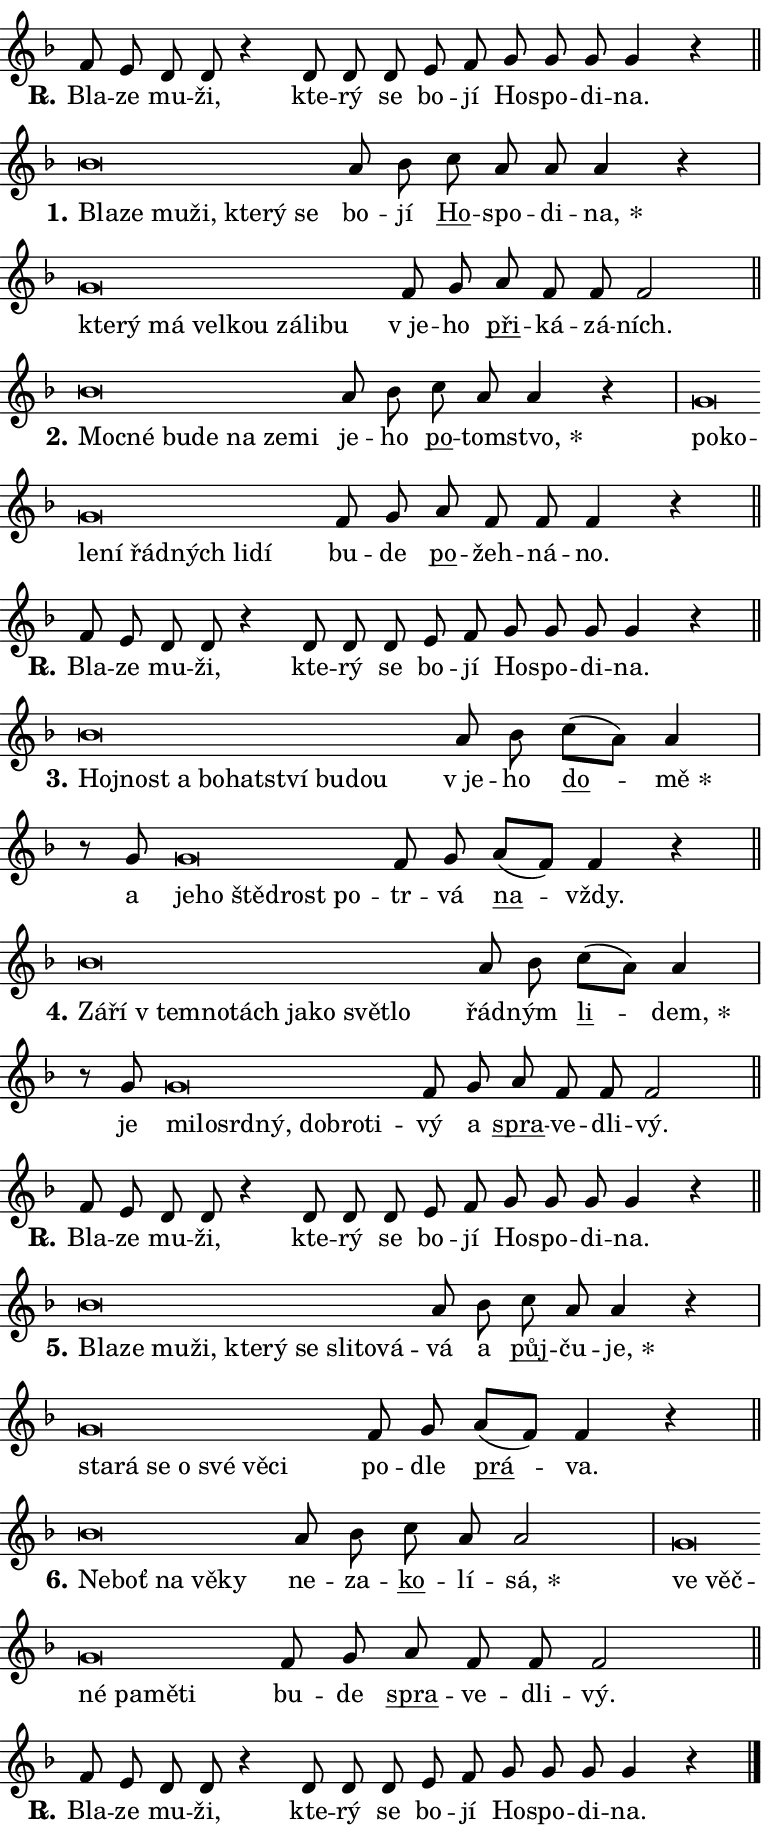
\version "2.24.0"
\header { tagline = "" }
\paper {
  indent = 0\cm
  top-margin = 0\cm
  right-margin = 0.13\cm % to fit lyric hyphens
  bottom-margin = 0\cm
  left-margin = 0\cm
  paper-width = 13\cm
  page-breaking = #ly:one-page-breaking
  system-system-spacing.basic-distance = #11
  score-system-spacing.basic-distance = #11
  ragged-last = ##f
}


%% Author: Thomas Morley
%% https://lists.gnu.org/archive/html/lilypond-user/2020-05/msg00002.html
#(define (line-position grob)
"Returns position of @var[grob} in current system:
   @code{'start}, if at first time-step
   @code{'end}, if at last time-step
   @code{'middle} otherwise
"
  (let* ((col (ly:item-get-column grob))
         (ln (ly:grob-object col 'left-neighbor))
         (rn (ly:grob-object col 'right-neighbor))
         (col-to-check-left (if (ly:grob? ln) ln col))
         (col-to-check-right (if (ly:grob? rn) rn col))
         (break-dir-left
           (and
             (ly:grob-property col-to-check-left 'non-musical #f)
             (ly:item-break-dir col-to-check-left)))
         (break-dir-right
           (and
             (ly:grob-property col-to-check-right 'non-musical #f)
             (ly:item-break-dir col-to-check-right))))
        (cond ((eqv? 1 break-dir-left) 'start)
              ((eqv? -1 break-dir-right) 'end)
              (else 'middle))))

#(define (tranparent-at-line-position vctor)
  (lambda (grob)
  "Relying on @code{line-position} select the relevant enry from @var{vctor}.
Used to determine transparency,"
    (case (line-position grob)
      ((end) (not (vector-ref vctor 0)))
      ((middle) (not (vector-ref vctor 1)))
      ((start) (not (vector-ref vctor 2))))))

noteHeadBreakVisibility =
#(define-music-function (break-visibility)(vector?)
"Makes @code{NoteHead}s transparent relying on @var{break-visibility}"
#{
  \override NoteHead.transparent =
    #(tranparent-at-line-position break-visibility)
#})

#(define delete-ledgers-for-transparent-note-heads
  (lambda (grob)
    "Reads whether a @code{NoteHead} is transparent.
If so this @code{NoteHead} is removed from @code{'note-heads} from
@var{grob}, which is supposed to be @code{LedgerLineSpanner}.
As a result ledgers are not printed for this @code{NoteHead}"
    (let* ((nhds-array (ly:grob-object grob 'note-heads))
           (nhds-list
             (if (ly:grob-array? nhds-array)
                 (ly:grob-array->list nhds-array)
                 '()))
           ;; Relies on the transparent-property being done before
           ;; Staff.LedgerLineSpanner.after-line-breaking is executed.
           ;; This is fragile ...
           (to-keep
             (remove
               (lambda (nhd)
                 (ly:grob-property nhd 'transparent #f))
               nhds-list)))
      ;; TODO find a better method to iterate over grob-arrays, similiar
      ;; to filter/remove etc for lists
      ;; For now rebuilt from scratch
      (set! (ly:grob-object grob 'note-heads)  '())
      (for-each
        (lambda (nhd)
          (ly:pointer-group-interface::add-grob grob 'note-heads nhd))
        to-keep))))

squashNotes = {
  \override NoteHead.X-extent = #'(-0.2 . 0.2)
  \override NoteHead.Y-extent = #'(-0.75 . 0)
  \override NoteHead.stencil =
    #(lambda (grob)
       (let ((pos (ly:grob-property grob 'staff-position)))
         (begin
           (if (< pos -7) (display "ERROR: Lower brevis then expected\n") (display ""))
           (if (<= pos -6) ly:text-interface::print ly:note-head::print))))
}
unSquashNotes = {
  \revert NoteHead.X-extent
  \revert NoteHead.Y-extent
  \revert NoteHead.stencil
}

hideNotes = \noteHeadBreakVisibility #begin-of-line-visible
unHideNotes = \noteHeadBreakVisibility #all-visible

% work-around for resetting accidentals
% https://lilypond.org/doc/v2.23/Documentation/notation/displaying-rhythms#unmetered-music
cadenzaMeasure = {
  \cadenzaOff
  \partial 1024 s1024
  \cadenzaOn
}

#(define-markup-command (accent layout props text) (markup?)
  "Underline accented syllable"
  (interpret-markup layout props
    #{\markup \override #'(offset . 4.3) \underline { #text }#}))

responsum = \markup \concat {
  "R" \hspace #-1.05 \path #0.1 #'((moveto 0 0.07) (lineto 0.9 0.8)) \hspace #0.05 "."
}

spaceSize = #0.6828661417322834 % exact space size for TeX Gyre Schola

\layout {
  \context {
    \Staff
    \remove "Time_signature_engraver"
    \override LedgerLineSpanner.after-line-breaking = #delete-ledgers-for-transparent-note-heads
  }
  \context {
    \Lyrics {
      \override LyricSpace.minimum-distance = \spaceSize
      \override LyricText.font-name = #"TeX Gyre Schola"
      \override LyricText.font-size = 1
      \override StanzaNumber.font-name = #"TeX Gyre Schola Bold"
      \override StanzaNumber.font-size = 1
    }
  }
  \context {
    \Score 
    \override NoteHead.text =
      #(lambda (grob) 
        (let ((pos (ly:grob-property grob 'staff-position)))
          #{\markup {
            \combine
              \halign #-0.55 \raise #(if (= pos -6) 0 0.5) \override #'(thickness . 2) \draw-line #'(3.2 . 0)
              \musicglyph "noteheads.sM1"
          }#}))
  }
}

% magnetic-lyrics.ily
%
%   written by
%     Jean Abou Samra <jean@abou-samra.fr>
%     Werner Lemberg <wl@gnu.org>
%
%   adapted by
%     Jiri Hon <jiri.hon@gmail.com>
%
% Version 2022-Apr-15

% https://www.mail-archive.com/lilypond-user@gnu.org/msg149350.html

#(define (Left_hyphen_pointer_engraver context)
   "Collect syllable-hyphen-syllable occurrences in lyrics and store
them in properties.  This engraver only looks to the left.  For
example, if the lyrics input is @code{foo -- bar}, it does the
following.

@itemize @bullet
@item
Set the @code{text} property of the @code{LyricHyphen} grob between
@q{foo} and @q{bar} to @code{foo}.

@item
Set the @code{left-hyphen} property of the @code{LyricText} grob with
text @q{foo} to the @code{LyricHyphen} grob between @q{foo} and
@q{bar}.
@end itemize

Use this auxiliary engraver in combination with the
@code{lyric-@/text::@/apply-@/magnetic-@/offset!} hook."
   (let ((hyphen #f)
         (text #f))
     (make-engraver
      (acknowledgers
       ((lyric-syllable-interface engraver grob source-engraver)
        (set! text grob)))
      (end-acknowledgers
       ((lyric-hyphen-interface engraver grob source-engraver)
        ;(when (not (grob::has-interface grob 'lyric-space-interface))
          (set! hyphen grob)));)
      ((stop-translation-timestep engraver)
       (when (and text hyphen)
         (ly:grob-set-object! text 'left-hyphen hyphen))
       (set! text #f)
       (set! hyphen #f)))))

#(define (lyric-text::apply-magnetic-offset! grob)
   "If the space between two syllables is less than the value in
property @code{LyricText@/.details@/.squash-threshold}, move the right
syllable to the left so that it gets concatenated with the left
syllable.

Use this function as a hook for
@code{LyricText@/.after-@/line-@/breaking} if the
@code{Left_@/hyphen_@/pointer_@/engraver} is active."
   (let ((hyphen (ly:grob-object grob 'left-hyphen #f)))
     (when hyphen
       (let ((left-text (ly:spanner-bound hyphen LEFT)))
         (when (grob::has-interface left-text 'lyric-syllable-interface)
           (let* ((common (ly:grob-common-refpoint grob left-text X))
                  (this-x-ext (ly:grob-extent grob common X))
                  (left-x-ext
                   (begin
                     ;; Trigger magnetism for left-text.
                     (ly:grob-property left-text 'after-line-breaking)
                     (ly:grob-extent left-text common X)))
                  ;; `delta` is the gap width between two syllables.
                  (delta (- (interval-start this-x-ext)
                            (interval-end left-x-ext)))
                  (details (ly:grob-property grob 'details))
                  (threshold (assoc-get 'squash-threshold details 0.2)))
             (when (< delta threshold)
               (let* (;; We have to manipulate the input text so that
                      ;; ligatures crossing syllable boundaries are not
                      ;; disabled.  For languages based on the Latin
                      ;; script this is essentially a beautification.
                      ;; However, for non-Western scripts it can be a
                      ;; necessity.
                      (lt (ly:grob-property left-text 'text))
                      (rt (ly:grob-property grob 'text))
                      (is-space (grob::has-interface hyphen 'lyric-space-interface))
                      (space (if is-space " " ""))
                      (extra-delta (if is-space spaceSize 0))
                      ;; Append new syllable.
                      (ltrt-space (if (and (string? lt) (string? rt))
                                (string-append lt space rt)
                                (make-concat-markup (list lt space rt))))
                      ;; Right-align `ltrt` to the right side.
                      (ltrt-space-markup (grob-interpret-markup
                               grob
                               (make-translate-markup
                                (cons (interval-length this-x-ext) 0)
                                (make-right-align-markup ltrt-space)))))
                 (begin
                   ;; Don't print `left-text`.
                   (ly:grob-set-property! left-text 'stencil #f)
                   ;; Set text and stencil (which holds all collected
                   ;; syllables so far) and shift it to the left.
                   (ly:grob-set-property! grob 'text ltrt-space)
                   (ly:grob-set-property! grob 'stencil ltrt-space-markup)
                   (ly:grob-translate-axis! grob (- (- delta extra-delta)) X))))))))))


#(define (lyric-hyphen::displace-bounds-first grob)
   ;; Make very sure this callback isn't triggered too early.
   (let ((left (ly:spanner-bound grob LEFT))
         (right (ly:spanner-bound grob RIGHT)))
     (ly:grob-property left 'after-line-breaking)
     (ly:grob-property right 'after-line-breaking)
     (ly:lyric-hyphen::print grob)))

squashThreshold = #0.4

\layout {
  \context {
    \Lyrics
    \consists #Left_hyphen_pointer_engraver
    \override LyricText.after-line-breaking =
      #lyric-text::apply-magnetic-offset!
    \override LyricHyphen.stencil = #lyric-hyphen::displace-bounds-first
    \override LyricText.details.squash-threshold = \squashThreshold
    \override LyricHyphen.minimum-distance = 0
    \override LyricHyphen.minimum-length = \squashThreshold
  }
}

squashText = \override LyricText.details.squash-threshold = 9999
unSquashText = \override LyricText.details.squash-threshold = \squashThreshold

leftText = \override LyricText.self-alignment-X = #LEFT
unLeftText = \revert LyricText.self-alignment-X

starOffset = #(lambda (grob) 
                (let ((x_offset (ly:self-alignment-interface::aligned-on-x-parent grob)))
                  (if (= x_offset 0) 0 (+ x_offset 1.2))))

star = #(define-music-function (syllable)(string?)
"Append star separator at the end of a syllable"
#{
  \once \override LyricText.X-offset = #starOffset
  \lyricmode { \markup {
    #syllable
    \override #'((font-name . "TeX Gyre Schola Bold")) \hspace #0.2 \lower #0.65 \larger "*"
  } }
#})

starAccent = #(define-music-function (syllable)(string?)
"Append star separator at the end of a syllable and make accent"
#{
  \once \override LyricText.X-offset = #starOffset
  \lyricmode { \markup {
    \accent #syllable
    \override #'((font-name . "TeX Gyre Schola Bold")) \hspace #0.2 \lower #0.65 \larger "*"
  } }
#})

breath = #(define-music-function (syllable)(string?)
"Append breathing indicator at the end of a syllable"
#{
  \lyricmode { \markup { #syllable "+" } }
#})

optionalBreath = #(define-music-function (syllable)(string?)
"Append optional breathing indicator at the end of a syllable"
#{
  \lyricmode { \markup { #syllable "(+)" } }
#})


\score {
    <<
        \new Voice = "melody" { \cadenzaOn \key f \major \relative { f'8 e d d r4 \bar "" d8 d d \bar "" e f \bar "" g g g g4 r \cadenzaMeasure \bar "||" \break } }
        \new Lyrics \lyricsto "melody" { \lyricmode { \set stanza = \responsum
Bla -- ze mu -- ži, kte -- rý se bo -- jí Ho -- spo -- di -- na. } }
    >>
    \layout {}
}

\score {
    <<
        \new Voice = "melody" { \cadenzaOn \key f \major \relative { \squashNotes bes'\breve*1/16 \hideNotes \breve*1/16 \bar "" \breve*1/16 \bar "" \breve*1/16 \bar "" \breve*1/16 \bar "" \breve*1/16 \breve*1/16 \bar "" \unHideNotes \unSquashNotes a8 bes \bar "" c a a a4 r \cadenzaMeasure \bar "|" \squashNotes g\breve*1/16 \hideNotes \breve*1/16 \bar "" \breve*1/16 \bar "" \breve*1/16 \bar "" \breve*1/16 \bar "" \breve*1/16 \bar "" \breve*1/16 \breve*1/16 \bar "" \unHideNotes \unSquashNotes f8 g \bar "" a f f f2 \cadenzaMeasure \bar "||" \break } }
        \new Lyrics \lyricsto "melody" { \lyricmode { \set stanza = "1."
\leftText Bla -- \squashText ze mu -- ži, kte -- rý se \unLeftText \unSquashText bo -- jí \markup \accent Ho -- spo -- di -- \star na, \leftText kte -- \squashText rý má vel -- kou zá -- li -- bu \unLeftText \unSquashText "v je" -- ho \markup \accent při -- ká -- zá -- ních. } }
    >>
    \layout {}
}

\score {
    <<
        \new Voice = "melody" { \cadenzaOn \key f \major \relative { \squashNotes bes'\breve*1/16 \hideNotes \breve*1/16 \bar "" \breve*1/16 \bar "" \breve*1/16 \bar "" \breve*1/16 \bar "" \breve*1/16 \breve*1/16 \bar "" \unHideNotes \unSquashNotes a8 bes \bar "" c a a4 r \cadenzaMeasure \bar "|" \squashNotes g\breve*1/16 \hideNotes \breve*1/16 \bar "" \breve*1/16 \bar "" \breve*1/16 \bar "" \breve*1/16 \bar "" \breve*1/16 \bar "" \breve*1/16 \breve*1/16 \bar "" \unHideNotes \unSquashNotes f8 g \bar "" a f f f4 r \cadenzaMeasure \bar "||" \break } }
        \new Lyrics \lyricsto "melody" { \lyricmode { \set stanza = "2."
\leftText Moc -- \squashText né bu -- de na ze -- mi \unLeftText \unSquashText je -- ho \markup \accent po -- tom -- \star stvo, \leftText po -- \squashText ko -- le -- ní řád -- ných li -- dí \unLeftText \unSquashText bu -- de \markup \accent po -- žeh -- ná -- no. } }
    >>
    \layout {}
}

\score {
    <<
        \new Voice = "melody" { \cadenzaOn \key f \major \relative { f'8 e d d r4 \bar "" d8 d d \bar "" e f \bar "" g g g g4 r \cadenzaMeasure \bar "||" \break } }
        \new Lyrics \lyricsto "melody" { \lyricmode { \set stanza = \responsum
Bla -- ze mu -- ži, kte -- rý se bo -- jí Ho -- spo -- di -- na. } }
    >>
    \layout {}
}

\score {
    <<
        \new Voice = "melody" { \cadenzaOn \key f \major \relative { \squashNotes bes'\breve*1/16 \hideNotes \breve*1/16 \bar "" \breve*1/16 \bar "" \breve*1/16 \bar "" \breve*1/16 \bar "" \breve*1/16 \bar "" \breve*1/16 \breve*1/16 \bar "" \unHideNotes \unSquashNotes a8 bes \bar "" c[( a)] a4 \cadenzaMeasure \bar "|" r8 g8 \squashNotes g\breve*1/16 \hideNotes \breve*1/16 \bar "" \breve*1/16 \bar "" \breve*1/16 \breve*1/16 \bar "" \unHideNotes \unSquashNotes f8 g \bar "" a[( f)] f4 r \cadenzaMeasure \bar "||" \break } }
        \new Lyrics \lyricsto "melody" { \lyricmode { \set stanza = "3."
\leftText Hoj -- \squashText nost a bo -- hat -- ství bu -- dou \unLeftText \unSquashText "v je" -- ho \markup \accent do -- \star mě a \leftText je -- \squashText ho ště -- drost po -- \unLeftText \unSquashText tr -- vá \markup \accent na -- vždy. } }
    >>
    \layout {}
}

\score {
    <<
        \new Voice = "melody" { \cadenzaOn \key f \major \relative { \squashNotes bes'\breve*1/16 \hideNotes \breve*1/16 \bar "" \breve*1/16 \bar "" \breve*1/16 \bar "" \breve*1/16 \bar "" \breve*1/16 \bar "" \breve*1/16 \bar "" \breve*1/16 \breve*1/16 \bar "" \unHideNotes \unSquashNotes a8 bes \bar "" c[( a)] a4 \cadenzaMeasure \bar "|" r8 g8 \squashNotes g\breve*1/16 \hideNotes \breve*1/16 \bar "" \breve*1/16 \bar "" \breve*1/16 \bar "" \breve*1/16 \bar "" \breve*1/16 \breve*1/16 \bar "" \unHideNotes \unSquashNotes f8 g \bar "" a f f f2 \cadenzaMeasure \bar "||" \break } }
        \new Lyrics \lyricsto "melody" { \lyricmode { \set stanza = "4."
\leftText Zá -- \squashText ří "v tem" -- no -- tách ja -- ko svět -- lo \unLeftText \unSquashText řád -- ným \markup \accent li -- \star dem, je \leftText mi -- \squashText lo -- srd -- ný, dob -- ro -- ti -- \unLeftText \unSquashText vý a \markup \accent spra -- ve -- dli -- vý. } }
    >>
    \layout {}
}

\score {
    <<
        \new Voice = "melody" { \cadenzaOn \key f \major \relative { f'8 e d d r4 \bar "" d8 d d \bar "" e f \bar "" g g g g4 r \cadenzaMeasure \bar "||" \break } }
        \new Lyrics \lyricsto "melody" { \lyricmode { \set stanza = \responsum
Bla -- ze mu -- ži, kte -- rý se bo -- jí Ho -- spo -- di -- na. } }
    >>
    \layout {}
}

\score {
    <<
        \new Voice = "melody" { \cadenzaOn \key f \major \relative { \squashNotes bes'\breve*1/16 \hideNotes \breve*1/16 \bar "" \breve*1/16 \bar "" \breve*1/16 \bar "" \breve*1/16 \bar "" \breve*1/16 \bar "" \breve*1/16 \bar "" \breve*1/16 \bar "" \breve*1/16 \breve*1/16 \bar "" \unHideNotes \unSquashNotes a8 bes \bar "" c a a4 r \cadenzaMeasure \bar "|" \squashNotes g\breve*1/16 \hideNotes \breve*1/16 \bar "" \breve*1/16 \bar "" \breve*1/16 \bar "" \breve*1/16 \bar "" \breve*1/16 \breve*1/16 \bar "" \unHideNotes \unSquashNotes f8 g \bar "" a[( f)] f4 r \cadenzaMeasure \bar "||" \break } }
        \new Lyrics \lyricsto "melody" { \lyricmode { \set stanza = "5."
\leftText Bla -- \squashText ze mu -- ži, kte -- rý se sli -- to -- vá -- \unLeftText \unSquashText vá a \markup \accent půj -- ču -- \star je, \leftText sta -- \squashText rá se o své vě -- ci \unLeftText \unSquashText po -- dle \markup \accent prá -- va. } }
    >>
    \layout {}
}

\score {
    <<
        \new Voice = "melody" { \cadenzaOn \key f \major \relative { \squashNotes bes'\breve*1/16 \hideNotes \breve*1/16 \bar "" \breve*1/16 \bar "" \breve*1/16 \breve*1/16 \bar "" \unHideNotes \unSquashNotes a8 bes \bar "" c a a2 \cadenzaMeasure \bar "|" \squashNotes g\breve*1/16 \hideNotes \breve*1/16 \bar "" \breve*1/16 \bar "" \breve*1/16 \bar "" \breve*1/16 \breve*1/16 \bar "" \unHideNotes \unSquashNotes f8 g \bar "" a f f f2 \cadenzaMeasure \bar "||" \break } }
        \new Lyrics \lyricsto "melody" { \lyricmode { \set stanza = "6."
\leftText Ne -- \squashText boť na vě -- ky \unLeftText \unSquashText ne -- za -- \markup \accent ko -- lí -- \star sá, \leftText ve \squashText věč -- né pa -- mě -- ti \unLeftText \unSquashText bu -- de \markup \accent spra -- ve -- dli -- vý. } }
    >>
    \layout {}
}

\score {
    <<
        \new Voice = "melody" { \cadenzaOn \key f \major \relative { f'8 e d d r4 \bar "" d8 d d \bar "" e f \bar "" g g g g4 r \cadenzaMeasure \bar "||" \break } \bar "|." }
        \new Lyrics \lyricsto "melody" { \lyricmode { \set stanza = \responsum
Bla -- ze mu -- ži, kte -- rý se bo -- jí Ho -- spo -- di -- na. } }
    >>
    \layout {}
}
